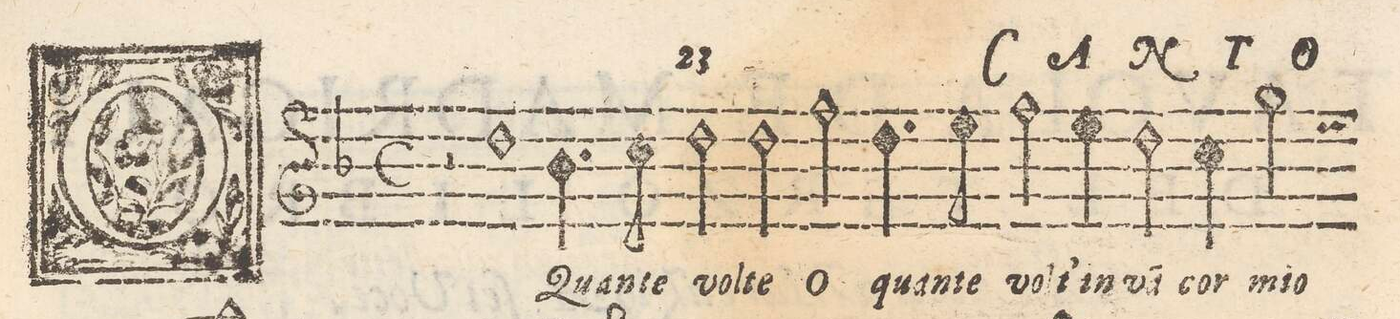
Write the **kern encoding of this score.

**kern	**text
*I"CANTO	*
*clefG2	*
*k[b-]	*
*M2/1	*
2r	.
1dd	O
4.b-\	Quan-
8cc\	-te
=2-	=2-
2dd\	vol-
2dd\	-te
2ff\	o
4.dd\	quan-
8ee\	-te
=3-	=3-
2ff\	volt'-
4ee\	-in
2dd\	va(n)
4cc\	cor
2gg\	mio
=4-	=4-
*-	*-
